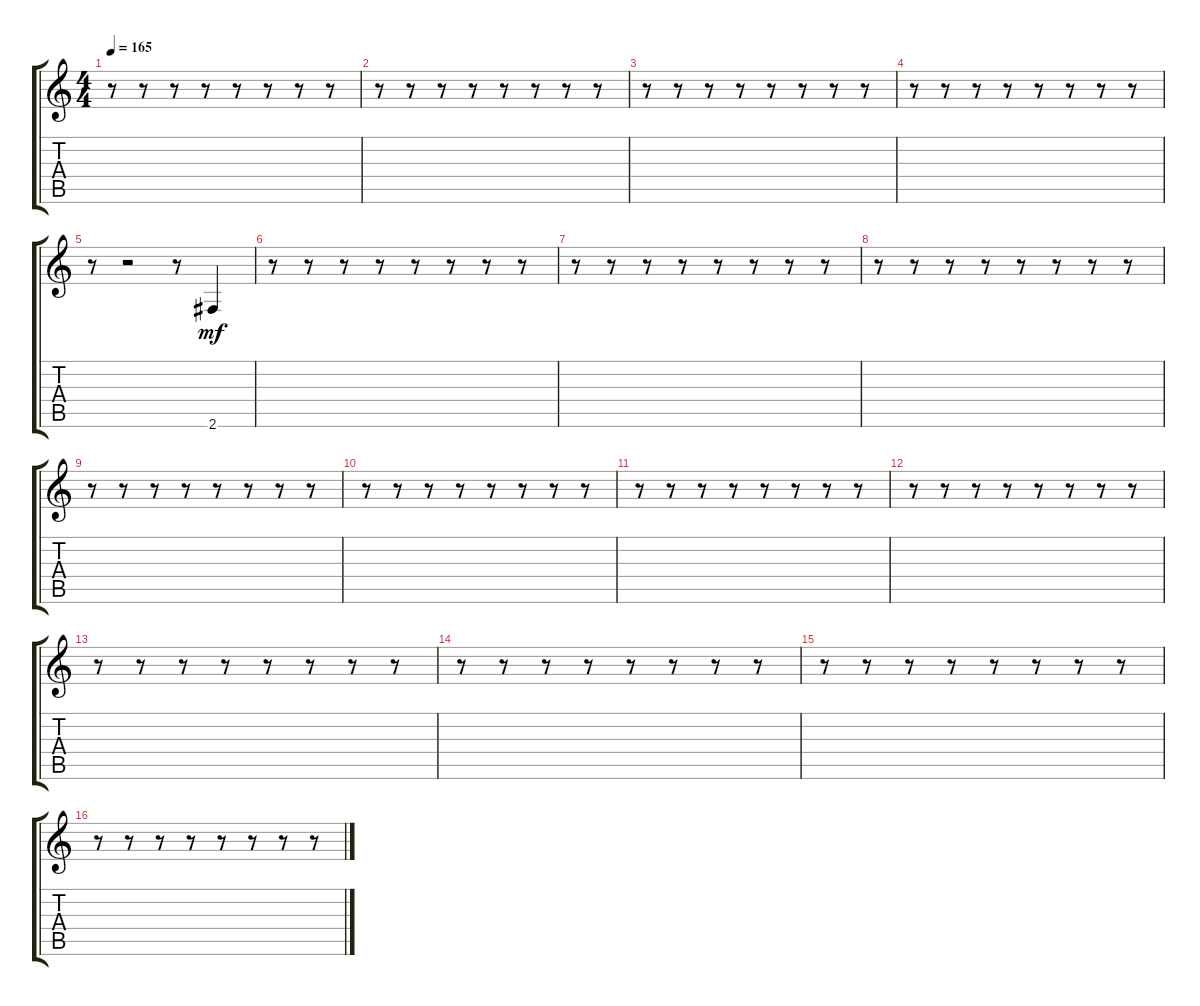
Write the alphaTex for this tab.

\track "" {instrument electricbassfinger}
\staff {score tabs}
\tuning (E4 B3 G3 D3 A2 E2) {hide}
\ts (4 4)
\tempo 165
\clef g2
\ks c
r.8{dy mf} r.8 r.8 r.8 r.8 r.8 r.8 r.8 |
r.8 r.8 r.8 r.8 r.8 r.8 r.8 r.8 |
r.8 r.8 r.8 r.8 r.8 r.8 r.8 r.8 |
r.8 r.8 r.8 r.8 r.8 r.8 r.8 r.8 |
r.8 r.2 r.8 2.6.4 |
r.8 r.8 r.8 r.8 r.8 r.8 r.8 r.8 |
r.8 r.8 r.8 r.8 r.8 r.8 r.8 r.8 |
r.8 r.8 r.8 r.8 r.8 r.8 r.8 r.8 |
r.8 r.8 r.8 r.8 r.8 r.8 r.8 r.8 |
r.8 r.8 r.8 r.8 r.8 r.8 r.8 r.8 |
r.8 r.8 r.8 r.8 r.8 r.8 r.8 r.8 |
r.8 r.8 r.8 r.8 r.8 r.8 r.8 r.8 |
r.8 r.8 r.8 r.8 r.8 r.8 r.8 r.8 |
r.8 r.8 r.8 r.8 r.8 r.8 r.8 r.8 |
r.8 r.8 r.8 r.8 r.8 r.8 r.8 r.8 |
r.8 r.8 r.8 r.8 r.8 r.8 r.8 r.8
